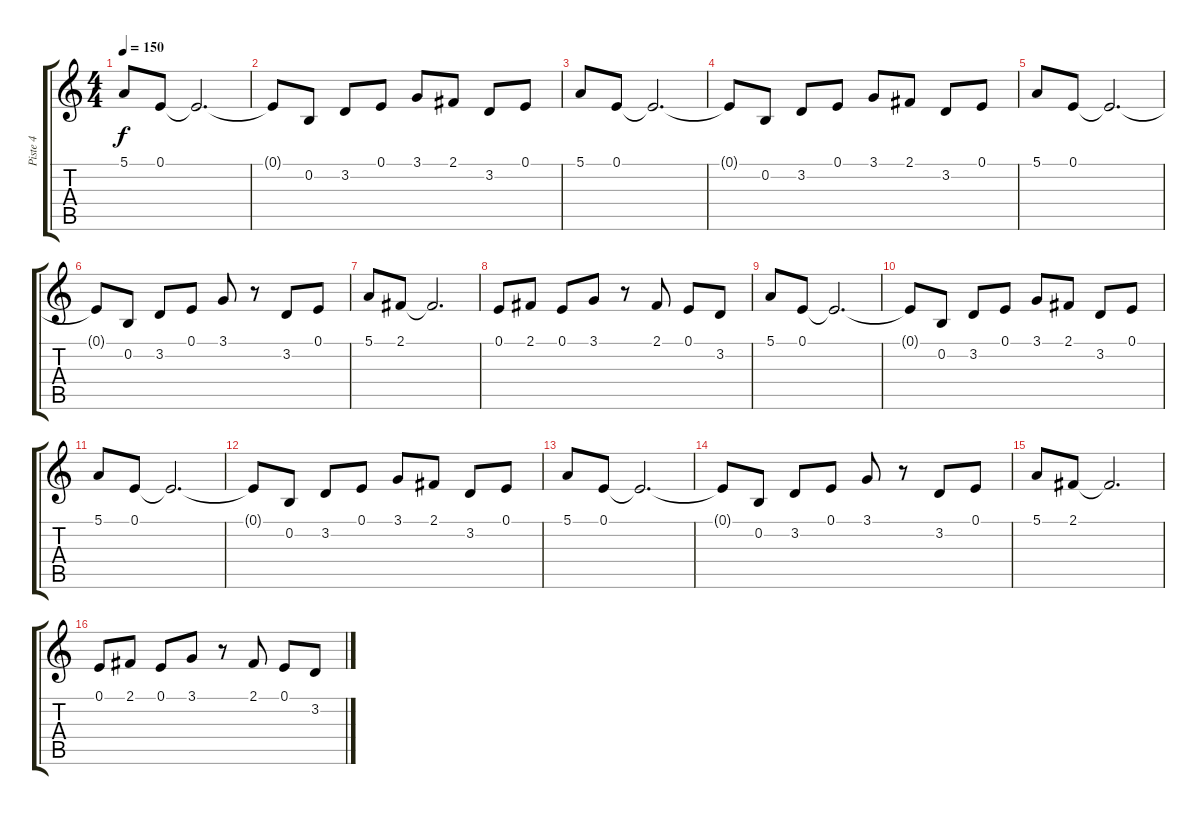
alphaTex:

\track ("Piste 4" "Piste 4") {instrument tremolostrings}
\staff {score tabs}
\tuning (E4 B3 G3 D3 A2 E2) {hide}
\ts (4 4)
\tempo 150
\clef g2
\ks c
5.1.8{dy f} 0.1.8 0.1{t}.2{d} |
0.1{t}.8 0.2.8 3.2.8 0.1.8 3.1.8 2.1.8 3.2.8 0.1.8 |
5.1.8 0.1.8 0.1{t}.2{d} |
0.1{t}.8 0.2.8 3.2.8 0.1.8 3.1.8 2.1.8 3.2.8 0.1.8 |
5.1.8 0.1.8 0.1{t}.2{d} |
0.1{t}.8 0.2.8 3.2.8 0.1.8 3.1.8 r.8 3.2.8 0.1.8 |
5.1.8 2.1.8 2.1{t}.2{d} |
0.1.8 2.1.8 0.1.8 3.1.8 r.8 2.1.8 0.1.8 3.2.8 |
5.1.8 0.1.8 0.1{t}.2{d} |
0.1{t}.8 0.2.8 3.2.8 0.1.8 3.1.8 2.1.8 3.2.8 0.1.8 |
5.1.8 0.1.8 0.1{t}.2{d} |
0.1{t}.8 0.2.8 3.2.8 0.1.8 3.1.8 2.1.8 3.2.8 0.1.8 |
5.1.8 0.1.8 0.1{t}.2{d} |
0.1{t}.8 0.2.8 3.2.8 0.1.8 3.1.8 r.8 3.2.8 0.1.8 |
5.1.8 2.1.8 2.1{t}.2{d} |
0.1.8 2.1.8 0.1.8 3.1.8 r.8 2.1.8 0.1.8 3.2.8
